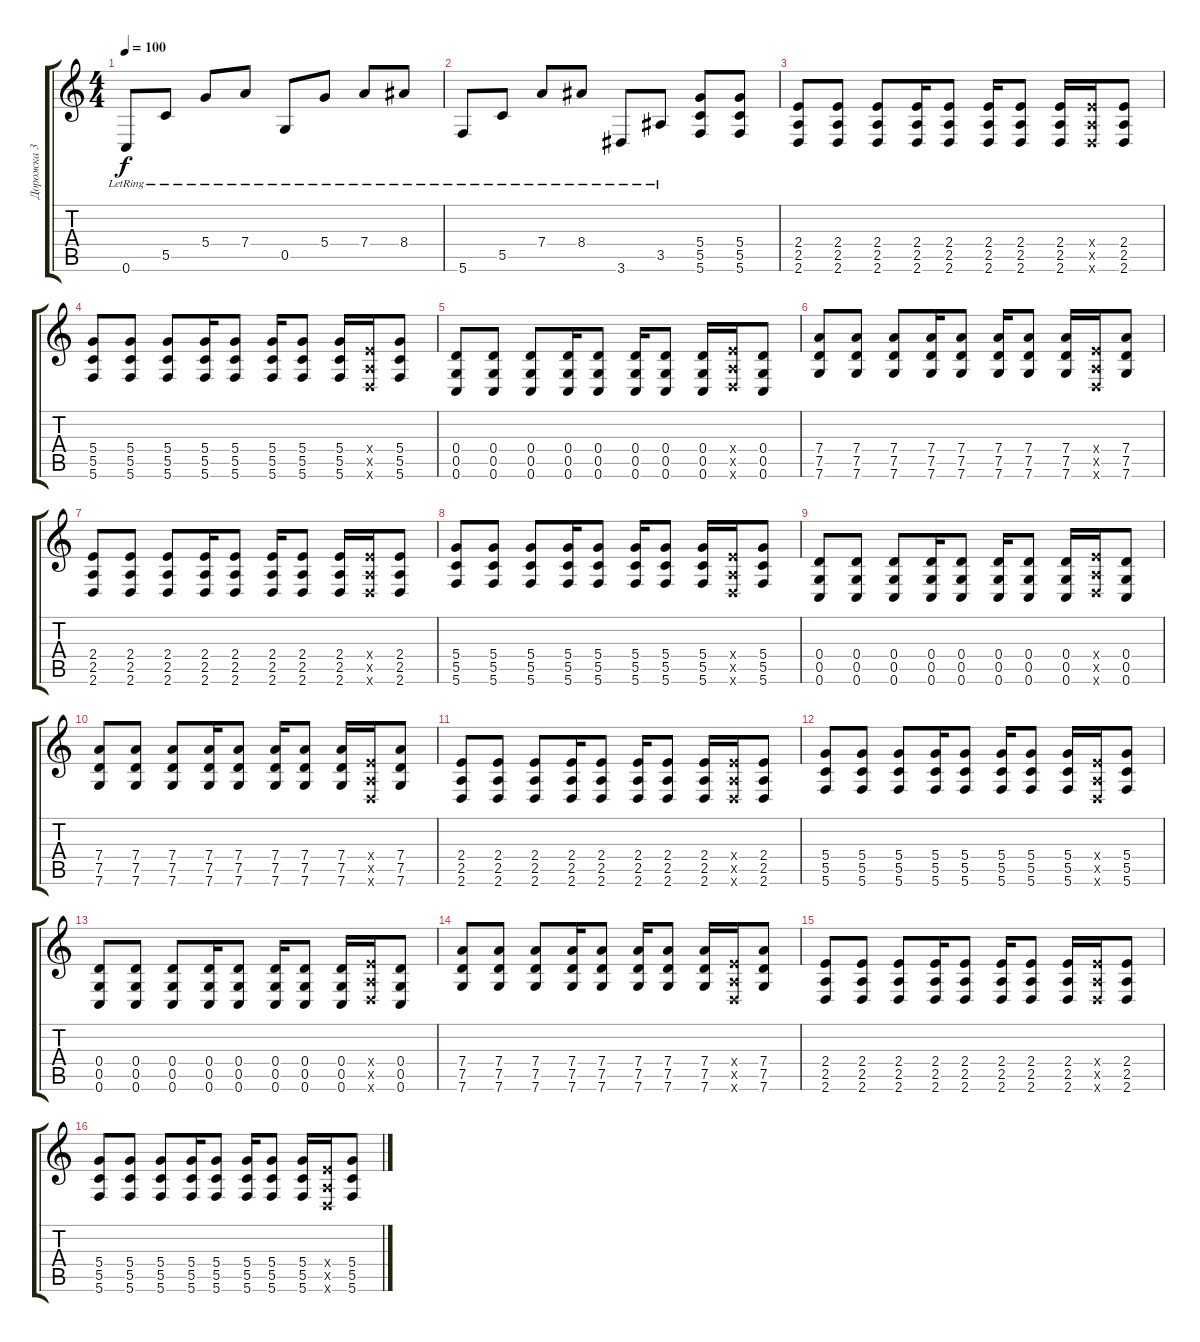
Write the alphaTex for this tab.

\track ("Дорожка 3" "Дорожка 3") {instrument distortionguitar}
\staff {score tabs}
\tuning (E4 B3 G3 D3 G2 C2) {hide}
\ts (4 4)
\tempo 100
\clef g2
\ks c
0.6{lr}.8{dy f} 5.5{lr}.8 5.4{lr}.8 7.4{lr}.8 0.5{lr}.8 5.4{lr}.8 7.4{lr}.8 8.4{lr}.8 |
5.6{lr}.8 5.5{lr}.8 7.4{lr}.8 8.4{lr}.8 3.6{lr}.8 3.5{lr}.8 (5.4 5.5 5.6).8{instrument distortionguitar} (5.4 5.5 5.6).8 |
(2.4 2.5 2.6).8 (2.4 2.5 2.6).8 (2.4 2.5 2.6).8 (2.4 2.5 2.6).16 (2.4 2.5 2.6).8 (2.4 2.5 2.6).16 (2.4 2.5 2.6).8 (2.4 2.5 2.6).16 (2.4{x} 2.5{x} 2.6{x}).16 (2.4 2.5 2.6).8 |
(5.4 5.5 5.6).8 (5.4 5.5 5.6).8 (5.4 5.5 5.6).8 (5.4 5.5 5.6).16 (5.4 5.5 5.6).8 (5.4 5.5 5.6).16 (5.4 5.5 5.6).8 (5.4 5.5 5.6).16 (2.4{x} 2.5{x} 2.6{x}).16 (5.4 5.5 5.6).8 |
(0.4 0.5 0.6).8 (0.4 0.5 0.6).8 (0.4 0.5 0.6).8 (0.4 0.5 0.6).16 (0.4 0.5 0.6).8 (0.4 0.5 0.6).16 (0.4 0.5 0.6).8 (0.4 0.5 0.6).16 (2.4{x} 2.5{x} 2.6{x}).16 (0.4 0.5 0.6).8 |
(7.4 7.5 7.6).8 (7.4 7.5 7.6).8 (7.4 7.5 7.6).8 (7.4 7.5 7.6).16 (7.4 7.5 7.6).8 (7.4 7.5 7.6).16 (7.4 7.5 7.6).8 (7.4 7.5 7.6).16 (2.4{x} 2.5{x} 2.6{x}).16 (7.4 7.5 7.6).8 |
(2.4 2.5 2.6).8 (2.4 2.5 2.6).8 (2.4 2.5 2.6).8 (2.4 2.5 2.6).16 (2.4 2.5 2.6).8 (2.4 2.5 2.6).16 (2.4 2.5 2.6).8 (2.4 2.5 2.6).16 (2.4{x} 2.5{x} 2.6{x}).16 (2.4 2.5 2.6).8 |
(5.4 5.5 5.6).8 (5.4 5.5 5.6).8 (5.4 5.5 5.6).8 (5.4 5.5 5.6).16 (5.4 5.5 5.6).8 (5.4 5.5 5.6).16 (5.4 5.5 5.6).8 (5.4 5.5 5.6).16 (2.4{x} 2.5{x} 2.6{x}).16 (5.4 5.5 5.6).8 |
(0.4 0.5 0.6).8 (0.4 0.5 0.6).8 (0.4 0.5 0.6).8 (0.4 0.5 0.6).16 (0.4 0.5 0.6).8 (0.4 0.5 0.6).16 (0.4 0.5 0.6).8 (0.4 0.5 0.6).16 (2.4{x} 2.5{x} 2.6{x}).16 (0.4 0.5 0.6).8 |
(7.4 7.5 7.6).8 (7.4 7.5 7.6).8 (7.4 7.5 7.6).8 (7.4 7.5 7.6).16 (7.4 7.5 7.6).8 (7.4 7.5 7.6).16 (7.4 7.5 7.6).8 (7.4 7.5 7.6).16 (2.4{x} 2.5{x} 2.6{x}).16 (7.4 7.5 7.6).8 |
(2.4 2.5 2.6).8 (2.4 2.5 2.6).8 (2.4 2.5 2.6).8 (2.4 2.5 2.6).16 (2.4 2.5 2.6).8 (2.4 2.5 2.6).16 (2.4 2.5 2.6).8 (2.4 2.5 2.6).16 (2.4{x} 2.5{x} 2.6{x}).16 (2.4 2.5 2.6).8 |
(5.4 5.5 5.6).8 (5.4 5.5 5.6).8 (5.4 5.5 5.6).8 (5.4 5.5 5.6).16 (5.4 5.5 5.6).8 (5.4 5.5 5.6).16 (5.4 5.5 5.6).8 (5.4 5.5 5.6).16 (2.4{x} 2.5{x} 2.6{x}).16 (5.4 5.5 5.6).8 |
(0.4 0.5 0.6).8 (0.4 0.5 0.6).8 (0.4 0.5 0.6).8 (0.4 0.5 0.6).16 (0.4 0.5 0.6).8 (0.4 0.5 0.6).16 (0.4 0.5 0.6).8 (0.4 0.5 0.6).16 (2.4{x} 2.5{x} 2.6{x}).16 (0.4 0.5 0.6).8 |
(7.4 7.5 7.6).8 (7.4 7.5 7.6).8 (7.4 7.5 7.6).8 (7.4 7.5 7.6).16 (7.4 7.5 7.6).8 (7.4 7.5 7.6).16 (7.4 7.5 7.6).8 (7.4 7.5 7.6).16 (2.4{x} 2.5{x} 2.6{x}).16 (7.4 7.5 7.6).8 |
(2.4 2.5 2.6).8 (2.4 2.5 2.6).8 (2.4 2.5 2.6).8 (2.4 2.5 2.6).16 (2.4 2.5 2.6).8 (2.4 2.5 2.6).16 (2.4 2.5 2.6).8 (2.4 2.5 2.6).16 (2.4{x} 2.5{x} 2.6{x}).16 (2.4 2.5 2.6).8 |
(5.4 5.5 5.6).8 (5.4 5.5 5.6).8 (5.4 5.5 5.6).8 (5.4 5.5 5.6).16 (5.4 5.5 5.6).8 (5.4 5.5 5.6).16 (5.4 5.5 5.6).8 (5.4 5.5 5.6).16 (2.4{x} 2.5{x} 2.6{x}).16 (5.4 5.5 5.6).8
